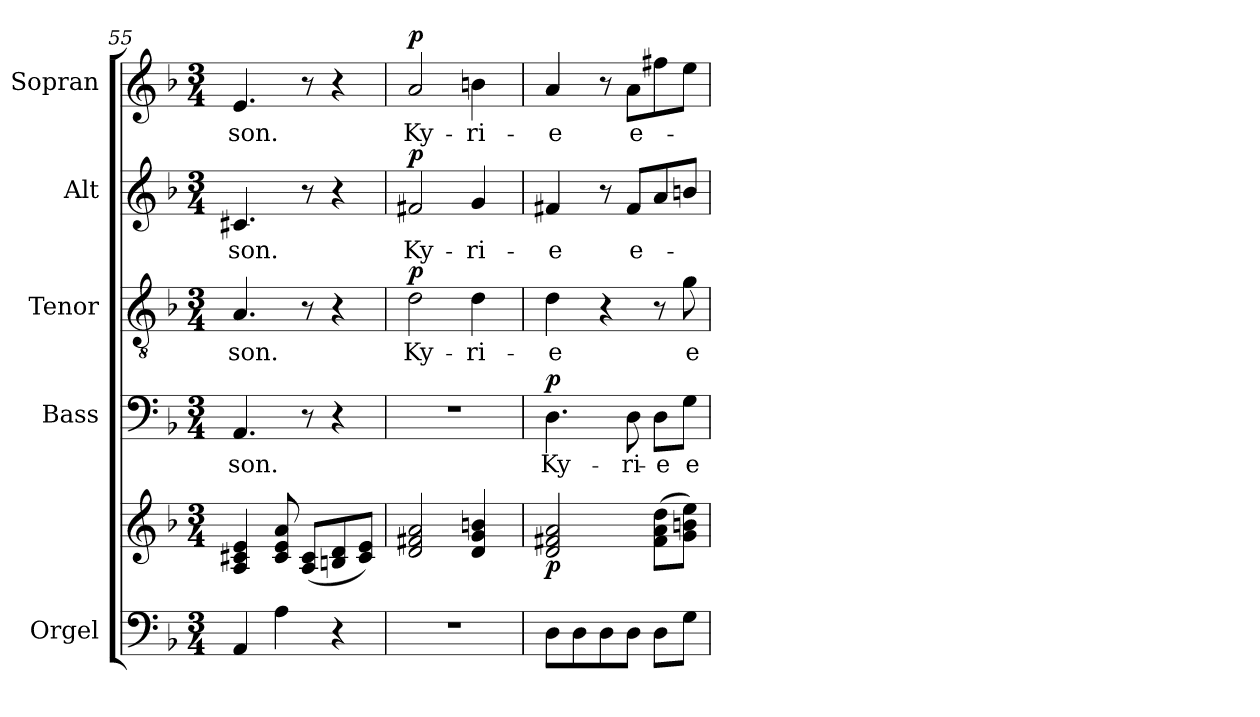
**kern	**kern	**dynam	**kern	**text	**dynam	**kern	**text	**dynam	**kern	**text	**dynam	**kern	**text	**dynam
*part5	*part5	*part5	*part4	*part4	*part4	*part3	*part3	*part3	*part2	*part2	*part2	*part1	*part1	*part1
*staff6	*staff5	*staff5/6	*staff4	*staff4	*staff4	*staff3	*staff3	*staff3	*staff2	*staff2	*staff2	*staff1	*staff1	*staff1
*I"Orgel	*	*	*I"Bass	*	*	*I"Tenor	*	*	*I"Alt	*	*	*I"Sopran	*	*
*I'Org.	*	*	*I'B.	*	*	*I'T.	*	*	*I'A.	*	*	*I'S.	*	*
*clefF4	*clefG2	*	*clefF4	*	*	*clefGv2	*	*	*clefG2	*	*	*clefG2	*	*
*k[b-]	*k[b-]	*	*k[b-]	*	*	*k[b-]	*	*	*k[b-]	*	*	*k[b-]	*	*
*F:	*F:	*	*F:	*	*	*F:	*	*	*F:	*	*	*F:	*	*
*M3/4	*M3/4	*	*M3/4	*	*	*M3/4	*	*	*M3/4	*	*	*M3/4	*	*
=55	=55	=55	=55	=55	=55	=55	=55	=55	=55	=55	=55	=55	=55	=55
!	!	!	!	!LO:LY:b	!	!	!LO:LY:b	!	!	!LO:LY:b	!	!	!LO:LY:b	!
4AA/	4A/ 4c#X/ 4e/	.	4.AA/	-son.	.	4.A/	-son.	.	4.c#X/	-son.	.	4.e/	-son.	.
4A\	8c#/ 8e/ 8a/	.	.	.	.	.	.	.	.	.	.	.	.	.
.	(<8A/ 8c#/L	.	8r	.	.	8r	.	.	8r	.	.	8r	.	.
4r	8Bn/ 8d/	.	4r	.	.	4r	.	.	4r	.	.	4r	.	.
.	8c#/ 8e/J)	.	.	.	.	.	.	.	.	.	.	.	.	.
=56	=56	=56	=56	=56	=56	=56	=56	=56	=56	=56	=56	=56	=56	=56
!	!	!	!	!	!	!	!LO:LY:b	!LO:DY:a	!	!LO:LY:b	!LO:DY:a	!	!LO:LY:b	!LO:DY:a
2.r	2d/ 2f#X/ 2a/	.	2.r	.	.	2d\	Ky-	p	2f#X/	Ky-	p	2a/	Ky-	p
!	!	!	!	!	!	!	!LO:LY:b	!	!	!LO:LY:b	!	!	!LO:LY:b	!
.	4d/ 4g/ 4bn/	.	.	.	.	4d\	-ri-	.	4g/	-ri-	.	4bn\	-ri-	.
!!LO:PB:g=z
=57	=57	=57	=57	=57	=57	=57	=57	=57	=57	=57	=57	=57	=57	=57
!	!	!LO:DY:b	!	!LO:LY:b	!LO:DY:a	!	!LO:LY:b	!	!	!LO:LY:b	!	!	!LO:LY:b	!
8D\L	2d/ 2f#X/ 2a/	p	4.D\	Ky-	p	4d\	-e	.	4f#X/	-e	.	4a/	-e	.
8D\	.	.	.	.	.	.	.	.	.	.	.	.	.	.
8D\	.	.	.	.	.	4r	.	.	8r	.	.	8r	.	.
!	!	!	!	!LO:LY:b	!	!	!	!	!	!LO:LY:b	!	!	!LO:LY:b	!
8D\J	.	.	8D\	-ri-	.	.	.	.	8f#/L	e-	.	8a\L	e-	.
!	!	!	!	!LO:LY:b	!	!	!	!	!	!	!	!	!	!
8D\L	(>8f#\ 8a\ 8dd\L	.	8D\L	-e	.	8r	.	.	8a/	.	.	8ff#X\	.	.
!	!	!	!	!LO:LY:b	!	!	!LO:LY:b	!	!	!	!	!	!	!
8G\J	8g\ 8bn\ 8ee\J)	.	8G\J	e-	.	8g\	e-	.	8bn/J	.	.	8ee\J	.	.
=	=	=	=	=	=	=	=	=	=	=	=	=	=	=
*-	*-	*-	*-	*-	*-	*-	*-	*-	*-	*-	*-	*-	*-	*-
